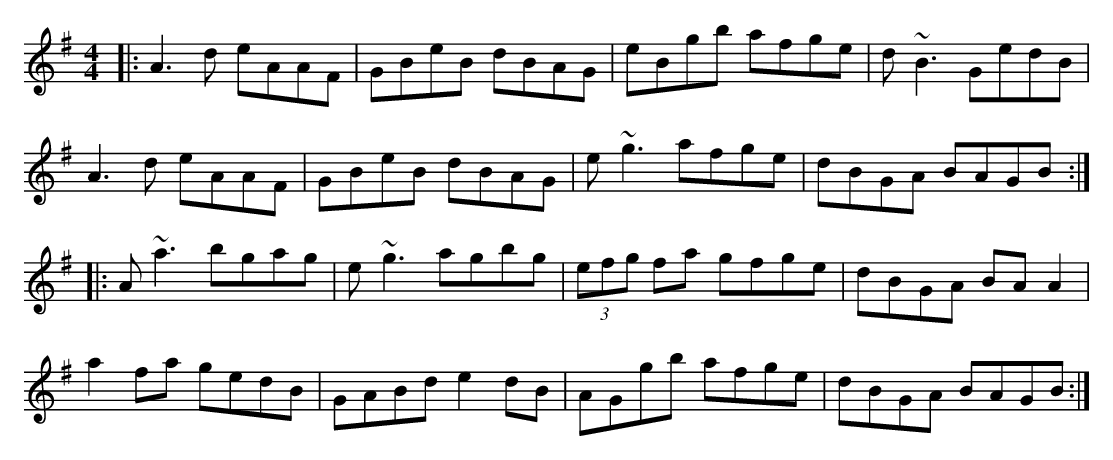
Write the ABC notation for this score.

X:1
M:4/4
K:Ador
|:A3d eAAF|GBeB dBAG|eBgb afge|d~B3 GedB|
A3d eAAF|GBeB dBAG|e~g3 afge|dBGA BAGB:|
|:A~a3 bgag|e~g3 agbg|(3efg fa gfge|dBGA BA A2|
a2fa gedB|GABd e2dB|AGgb afge|dBGA BAGB:|
